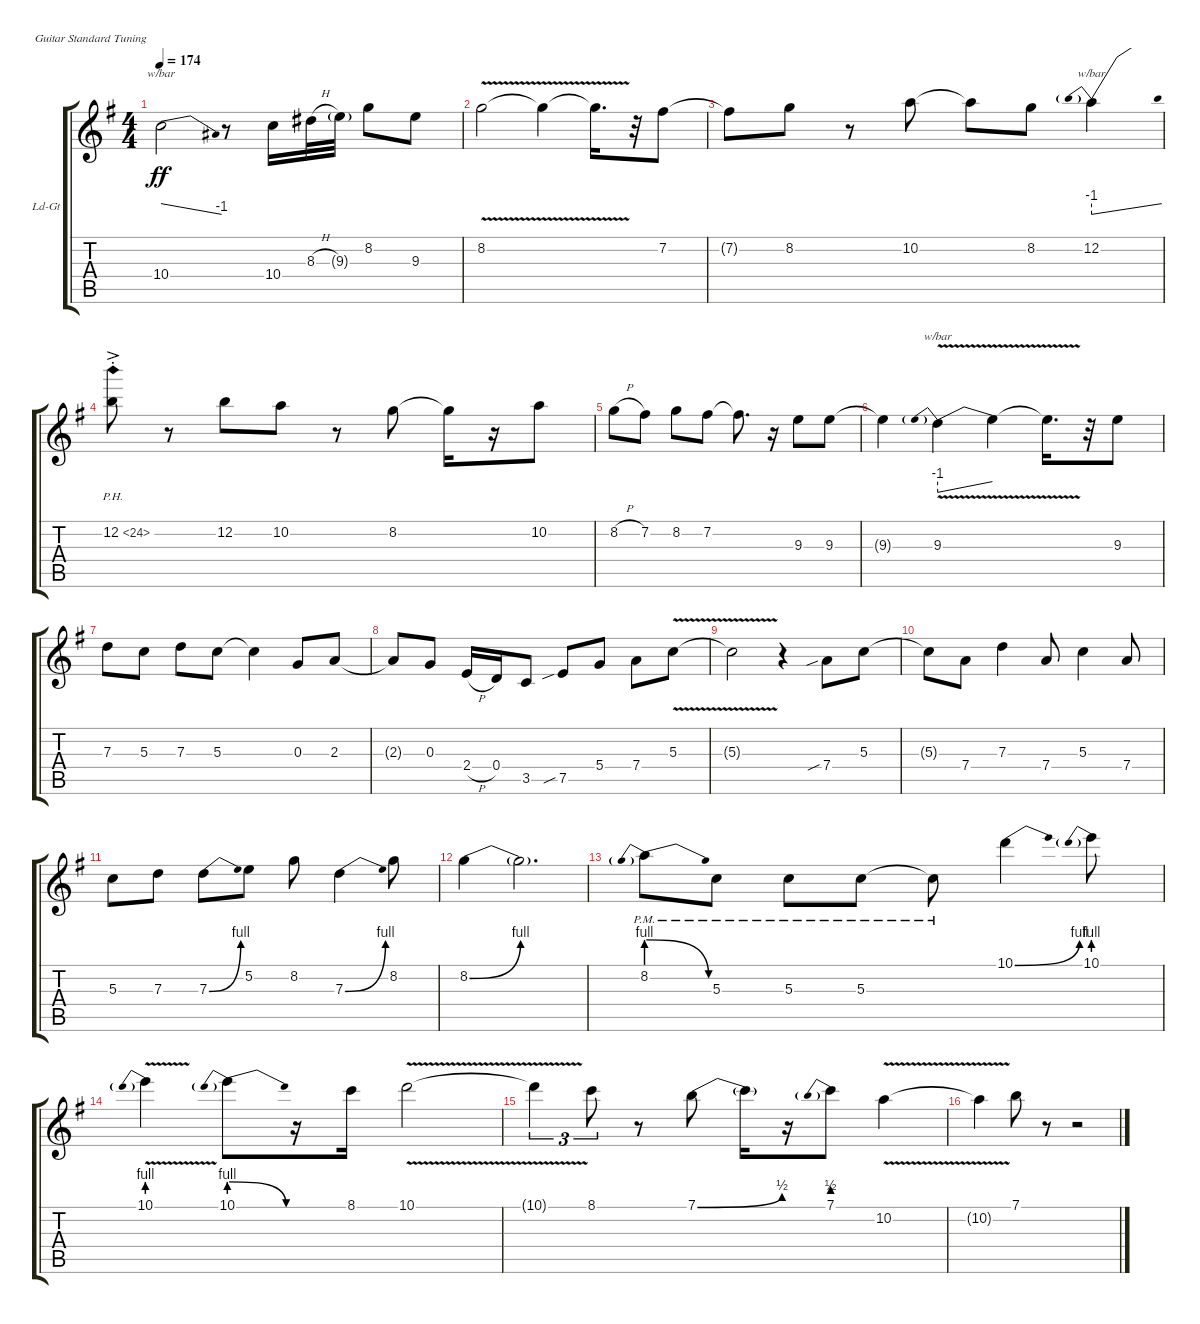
\bracketExtendMode groupsimilarinstruments
\firstSystemTrackNameOrientation horizontal
\otherSystemsTrackNameOrientation horizontal
\track ("Lead Guitar" "Ld-Gt") {instrument overdrivenguitar}
\staff {score tabs}
\tuning (E4 B3 G3 D3 A2 E2)
\ts (4 4)
\tempo 174
\clef g2
\scale
0.333333
\ks eminor
10.4{t}.2{tbe (dive default 46.199999999999996 0 59.4 -4) dy ff} r.8 10.4.16 8.3{h}.32 9.3{g}.32 8.2.8 9.3.8 |
\scale
0.333333 8.2{v}.2 8.2{v t}.4 8.2{t}.16{d} r.32 7.2.8 |
\scale
0.333333 7.2{t}.8 8.2.8 r.8 10.2.8 10.2{t}.8 8.2.8 12.2.4{tbe (predivedive default 0 -4 15 0)} |
\scale
0.333333 12.2{ph 12 ac st}.8 r.8 12.2.8 10.2.8 r.8 8.2.8 8.2{t}.16 r.16 10.2.8 |
\scale
0.333333 8.2{h}.8 7.2.8 8.2.8 7.2.8 7.2{t}.8{d} r.16 9.3.8 9.3.8 |
\scale
0.333333 9.3{t}.4 9.3{v}.4{tbe (predivedive default 0 -4 10.799999999999999 0)} 9.3{v t}.4 9.3{v t}.16{d} r.32 9.3.8 |
\scale
0.333333 7.3.8 5.3.8 7.3.8 5.3.8 5.3{t}.4 0.3.8 2.3.8 |
\scale
0.333333 2.3{t}.8 0.3.8 2.4{h}.16 0.4.16 3.5.8 7.5{sib}.8 5.4.8 7.4.8 5.3{v}.8 |
\scale
0.333333 5.3{v t}.2 r.4 7.4{sib}.8 5.3.8 |
\scale
0.333333 5.3{t}.8 7.4.8 7.3.4 7.4.8 5.3.4 7.4.8 |
\scale
0.333333 5.3.8 7.3.8 7.3{be (bend 0 0 15 4)}.8 5.2.8 8.2.8 7.3{be (bend 2.4 0 16.2 4)}.4 8.2.8 |
\scale
0.333333 8.2{be (bend 6.6 0 25.2 4)}.4 8.2{be (hold 0 0 60 0) t}.2{d} |
\scale
0.333333 8.2{be (prebendrelease 0 4 6.6 0) pm}.8 5.3{pm}.8 5.3{pm}.8 5.3{pm}.8 5.3{pm t}.8 10.1{be (bend 2.4 0 18 4)}.4 10.1{be (prebend 0 4 60 4)}.8 |
\scale
0.333333 10.1{be (prebend 0 4 60 4) v}.4 10.1{be (prebendrelease 0 4 8.4 0)}.8 r.16 8.1.16 10.1{v}.2 |
\scale
0.333333 10.1{v t}.4{tu (3 2)} 8.1.8{tu (3 2)} r.8 7.1{be (bend 26.4 0 33 2)}.8 7.1{t}.16 r.16 7.1{be (prebend 0 2 60 2)}.8 10.2{v}.4 |
\scale
0.333333 10.2{t}.4 7.1.8 r.8 r.2
